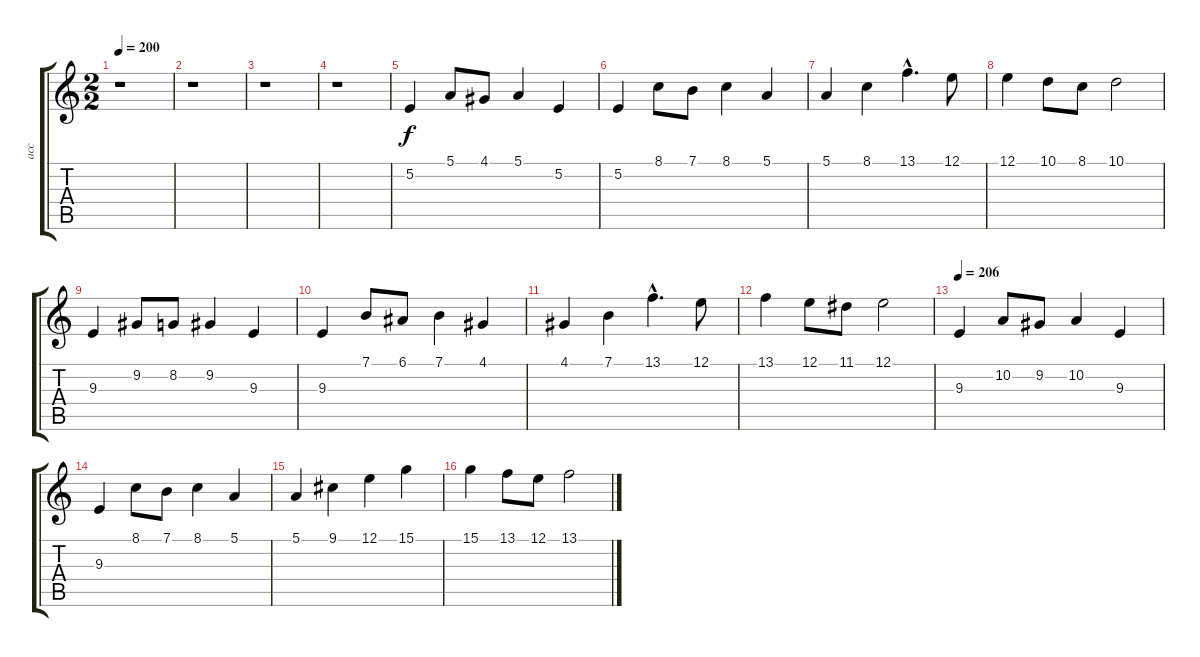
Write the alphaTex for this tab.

\track ("acc" "acc") {instrument accordion}
\staff {score tabs}
\tuning (E4 B3 G3 D3 A2 E2) {hide}
\ts (2 2)
\tempo 200
\clef g2
\ks c
r.1{dy f instrument accordion} |
r.1 |
r.1 |
r.1 |
5.2.4 5.1.8 4.1.8 5.1.4 5.2.4 |
5.2.4 8.1.8 7.1.8 8.1.4 5.1.4 |
5.1.4 8.1.4 13.1{hac}.4{d} 12.1.8 |
12.1.4 10.1.8 8.1.8 10.1.2 |
9.3.4 9.2.8 8.2.8 9.2.4 9.3.4 |
9.3.4 7.1.8 6.1.8 7.1.4 4.1.4 |
4.1.4 7.1.4 13.1{hac}.4{d} 12.1.8 |
13.1.4 12.1.8 11.1.8 12.1.2 |
\tempo 206
9.3.4 10.2.8 9.2.8 10.2.4 9.3.4 |
9.3.4 8.1.8 7.1.8 8.1.4 5.1.4 |
5.1.4 9.1.4 12.1.4 15.1.4 |
15.1.4 13.1.8 12.1.8 13.1.2
